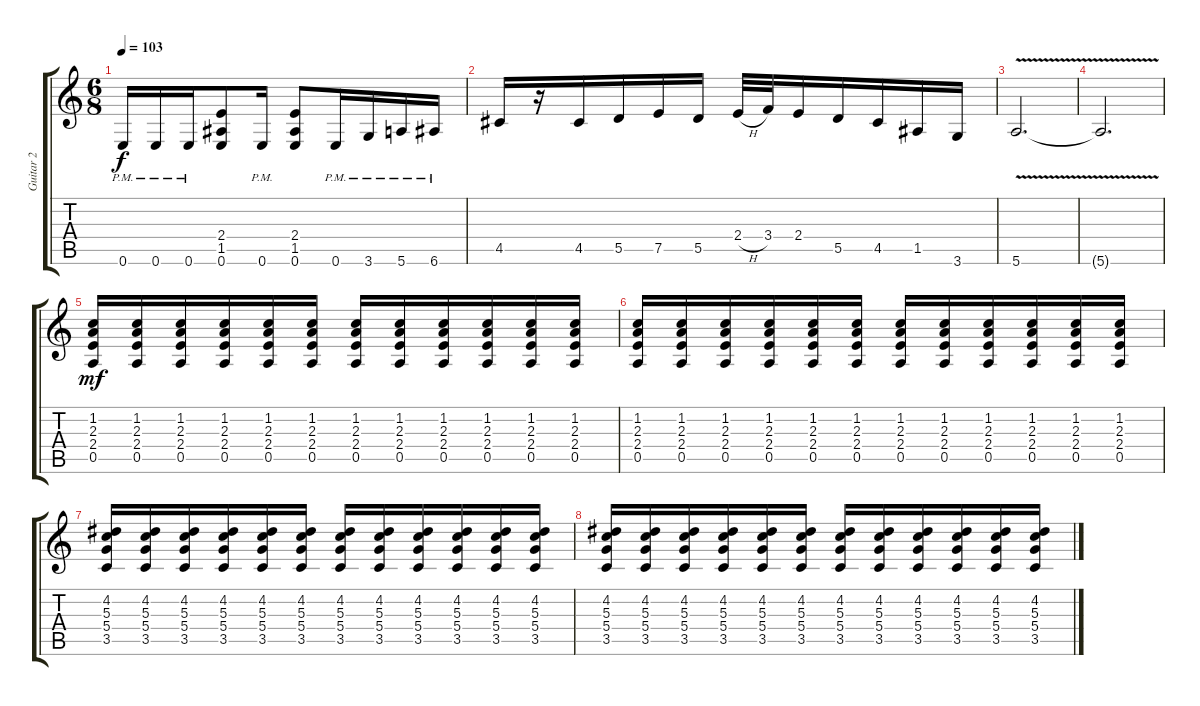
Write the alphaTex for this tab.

\track ("Guitar 2" "Guitar 2") {instrument distortionguitar}
\staff {score tabs}
\tuning (E4 B3 G3 D3 A2 E2) {hide}
\ts (6 8)
\tempo 103
\clef g2
\ks c
0.6{pm}.16{dy f} 0.6{pm}.16 0.6{pm}.16 (2.4 1.5 0.6).8 0.6{pm}.16 (2.4 1.5 0.6).8 0.6{pm}.16 3.6{pm}.16 5.6{pm}.16 6.6{pm}.16 |
4.5.16 r.16 4.5.16 5.5.16 7.5.16 5.5.16 2.4{h}.32 3.4.32 2.4.16 5.5.16 4.5.16 1.5.16 3.6.16 |
5.6{v}.2{d} |
5.6{t}.2{d} |
(1.2 2.3 2.4 0.5).16{dy mf balance 8} (1.2 2.3 2.4 0.5).16 (1.2 2.3 2.4 0.5).16 (1.2 2.3 2.4 0.5).16 (1.2 2.3 2.4 0.5).16 (1.2 2.3 2.4 0.5).16 (1.2 2.3 2.4 0.5).16 (1.2 2.3 2.4 0.5).16 (1.2 2.3 2.4 0.5).16 (1.2 2.3 2.4 0.5).16 (1.2 2.3 2.4 0.5).16 (1.2 2.3 2.4 0.5).16 |
(1.2 2.3 2.4 0.5).16 (1.2 2.3 2.4 0.5).16 (1.2 2.3 2.4 0.5).16 (1.2 2.3 2.4 0.5).16 (1.2 2.3 2.4 0.5).16 (1.2 2.3 2.4 0.5).16 (1.2 2.3 2.4 0.5).16 (1.2 2.3 2.4 0.5).16 (1.2 2.3 2.4 0.5).16 (1.2 2.3 2.4 0.5).16 (1.2 2.3 2.4 0.5).16 (1.2 2.3 2.4 0.5).16 |
(4.2 5.3 5.4 3.5).16 (4.2 5.3 5.4 3.5).16 (4.2 5.3 5.4 3.5).16 (4.2 5.3 5.4 3.5).16 (4.2 5.3 5.4 3.5).16 (4.2 5.3 5.4 3.5).16 (4.2 5.3 5.4 3.5).16 (4.2 5.3 5.4 3.5).16 (4.2 5.3 5.4 3.5).16 (4.2 5.3 5.4 3.5).16 (4.2 5.3 5.4 3.5).16 (4.2 5.3 5.4 3.5).16 |
(4.2 5.3 5.4 3.5).16 (4.2 5.3 5.4 3.5).16 (4.2 5.3 5.4 3.5).16 (4.2 5.3 5.4 3.5).16 (4.2 5.3 5.4 3.5).16 (4.2 5.3 5.4 3.5).16 (4.2 5.3 5.4 3.5).16 (4.2 5.3 5.4 3.5).16 (4.2 5.3 5.4 3.5).16 (4.2 5.3 5.4 3.5).16 (4.2 5.3 5.4 3.5).16 (4.2 5.3 5.4 3.5).16
